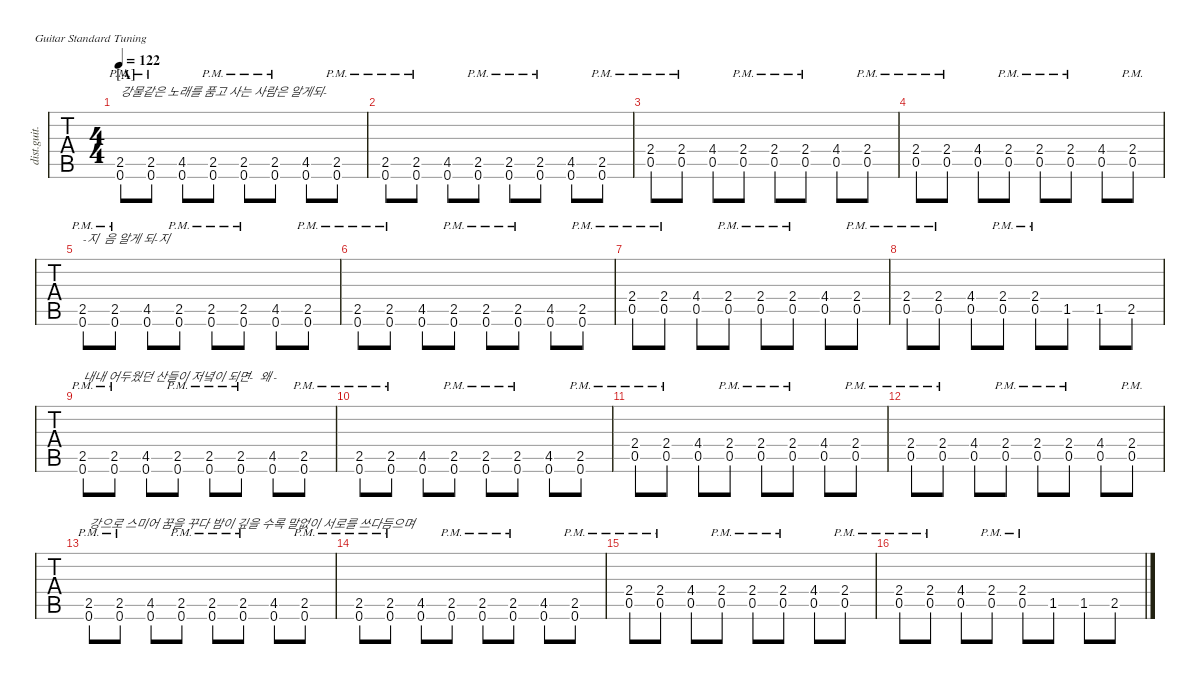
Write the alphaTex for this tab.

\defaultSystemsLayout 4
\hideDynamics
\bracketExtendMode nobrackets
\track ("2nd Guitar" "dist.guit.") {defaultSystemsLayout 4 instrument distortionguitar}
\staff {tabs}
\tuning (E4 B3 G3 D3 A2 E2)
\ts (4 4)
\section ("A" "")
\tempo 122
\clef g2
\ks c
(2.5{pm} 0.6{pm}).8{txt "강물같은 노래를 품고 사는 사람은 알게되-" dy mf} (2.5{pm} 0.6{pm}).8 (4.5{acc #} 0.6).8 (2.5{pm} 0.6{pm}).8 (2.5{pm} 0.6{pm}).8 (2.5{pm} 0.6{pm}).8 (4.5{acc #} 0.6).8 (2.5{pm} 0.6{pm}).8 |
(2.5{pm} 0.6{pm}).8 (2.5{pm} 0.6{pm}).8 (4.5{acc #} 0.6).8 (2.5{pm} 0.6{pm}).8 (2.5{pm} 0.6{pm}).8 (2.5{pm} 0.6{pm}).8 (4.5{acc #} 0.6).8 (2.5{pm} 0.6{pm}).8 |
(2.4{pm} 0.5{pm}).8 (2.4{pm} 0.5{pm}).8 (4.4{acc #} 0.5).8 (2.4{pm} 0.5{pm}).8 (2.4{pm} 0.5{pm}).8 (2.4{pm} 0.5{pm}).8 (4.4{acc #} 0.5).8 (2.4{pm} 0.5{pm}).8 |
(2.4{pm} 0.5{pm}).8 (2.4{pm} 0.5{pm}).8 (4.4{acc #} 0.5).8 (2.4{pm} 0.5{pm}).8 (2.4{pm} 0.5{pm}).8 (2.4{pm} 0.5{pm}).8 (4.4{acc #} 0.5).8 (2.4{pm} 0.5{pm}).8 |
\section ("" "")
(2.5{pm} 0.6{pm}).8{txt "-지  음 알게 되-지"} (2.5{pm} 0.6{pm}).8 (4.5{acc #} 0.6).8 (2.5{pm} 0.6{pm}).8 (2.5{pm} 0.6{pm}).8 (2.5{pm} 0.6{pm}).8 (4.5{acc #} 0.6).8 (2.5{pm} 0.6{pm}).8 |
(2.5{pm} 0.6{pm}).8 (2.5{pm} 0.6{pm}).8 (4.5{acc #} 0.6).8 (2.5{pm} 0.6{pm}).8 (2.5{pm} 0.6{pm}).8 (2.5{pm} 0.6{pm}).8 (4.5{acc #} 0.6).8 (2.5{pm} 0.6{pm}).8 |
(2.4{pm} 0.5{pm}).8 (2.4{pm} 0.5{pm}).8 (4.4{acc #} 0.5).8 (2.4{pm} 0.5{pm}).8 (2.4{pm} 0.5{pm}).8 (2.4{pm} 0.5{pm}).8 (4.4{acc #} 0.5).8 (2.4{pm} 0.5{pm}).8 |
(2.4{pm} 0.5{pm}).8 (2.4{pm} 0.5{pm}).8 (4.4{acc #} 0.5).8 (2.4{pm} 0.5{pm}).8 (2.4{pm} 0.5{pm}).8 1.5{acc #}.8 1.5{acc #}.8 2.5.8 |
(2.5{pm} 0.6{pm}).8{txt "내내 어두웠던 산들이 저녘이 되면-  왜 -"} (2.5{pm} 0.6{pm}).8 (4.5{acc #} 0.6).8 (2.5{pm} 0.6{pm}).8 (2.5{pm} 0.6{pm}).8 (2.5{pm} 0.6{pm}).8 (4.5{acc #} 0.6).8 (2.5{pm} 0.6{pm}).8 |
(2.5{pm} 0.6{pm}).8 (2.5{pm} 0.6{pm}).8 (4.5{acc #} 0.6).8 (2.5{pm} 0.6{pm}).8 (2.5{pm} 0.6{pm}).8 (2.5{pm} 0.6{pm}).8 (4.5{acc #} 0.6).8 (2.5{pm} 0.6{pm}).8 |
(2.4{pm} 0.5{pm}).8 (2.4{pm} 0.5{pm}).8 (4.4{acc #} 0.5).8 (2.4{pm} 0.5{pm}).8 (2.4{pm} 0.5{pm}).8 (2.4{pm} 0.5{pm}).8 (4.4{acc #} 0.5).8 (2.4{pm} 0.5{pm}).8 |
(2.4{pm} 0.5{pm}).8 (2.4{pm} 0.5{pm}).8 (4.4{acc #} 0.5).8 (2.4{pm} 0.5{pm}).8 (2.4{pm} 0.5{pm}).8 (2.4{pm} 0.5{pm}).8 (4.4{acc #} 0.5).8 (2.4{pm} 0.5{pm}).8 |
(2.5{pm} 0.6{pm}).8{txt "강으로 스미어 꿈을 꾸다 밤이 깊을 수록 말없이 서로를 쓰다듬으며"} (2.5{pm} 0.6{pm}).8 (4.5{acc #} 0.6).8 (2.5{pm} 0.6{pm}).8 (2.5{pm} 0.6{pm}).8 (2.5{pm} 0.6{pm}).8 (4.5{acc #} 0.6).8 (2.5{pm} 0.6{pm}).8 |
(2.5{pm} 0.6{pm}).8 (2.5{pm} 0.6{pm}).8 (4.5{acc #} 0.6).8 (2.5{pm} 0.6{pm}).8 (2.5{pm} 0.6{pm}).8 (2.5{pm} 0.6{pm}).8 (4.5{acc #} 0.6).8 (2.5{pm} 0.6{pm}).8 |
(2.4{pm} 0.5{pm}).8 (2.4{pm} 0.5{pm}).8 (4.4{acc #} 0.5).8 (2.4{pm} 0.5{pm}).8 (2.4{pm} 0.5{pm}).8 (2.4{pm} 0.5{pm}).8 (4.4{acc #} 0.5).8 (2.4{pm} 0.5{pm}).8 |
(2.4{pm} 0.5{pm}).8 (2.4{pm} 0.5{pm}).8 (4.4{acc #} 0.5).8 (2.4{pm} 0.5{pm}).8 (2.4{pm} 0.5{pm}).8 1.5{acc #}.8 1.5{acc #}.8 2.5.8
